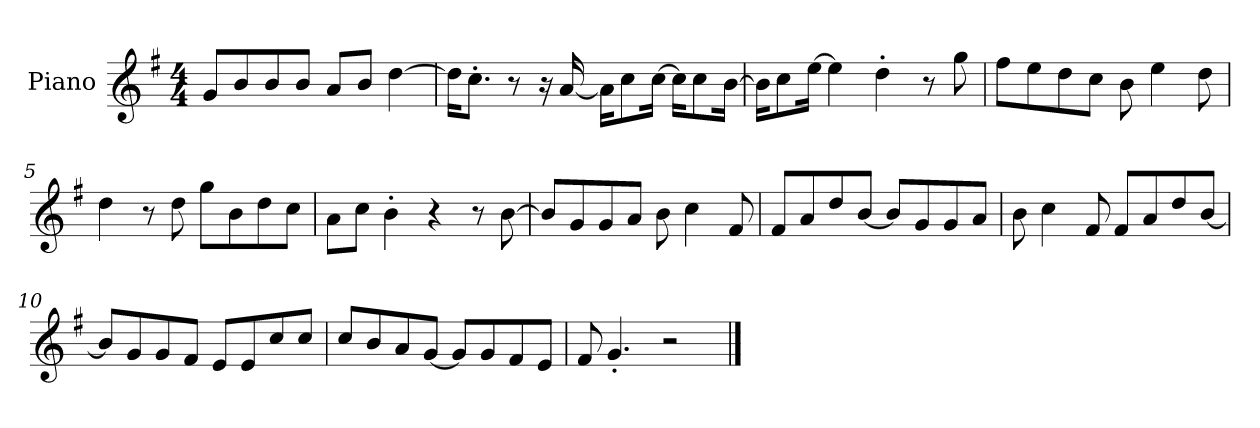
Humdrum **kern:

**kern
*part1
*staff1
*I"Piano
*I'P-no
*clefG2
*k[f#]
*M4/4
*MM90
=1
8g/L
8b/
8b/
8b/J
8a/L
8b/J
[4dd\
=2
16dd\KL]
8.cc'\J
8r
16r
[16a/
16a\KL]
8cc\
[16cc\Jk
16cc\KL]
8cc\
[16b\Jk
=3
16b\KL]
8cc\
[16ee\Jk
4ee\]
4dd'\
8r
8gg\
=4
8ff#\L
8ee\
8dd\
8cc\J
8b\
4ee\
8dd\
!!LO:LB:g=z
=5
4dd\
8r
8dd\
8gg\L
8b\
8dd\
8cc\J
=6
8a\L
8cc\J
4b'\
4r
8r
[8b\
=7
8b/L]
8g/
8g/
8a/J
8b\
4cc\
8f#/
=8
8f#/L
8a/
8dd/
[8b/J
8b/L]
8g/
8g/
8a/J
=9
8b\
4cc\
8f#/
8f#/L
8a/
8dd/
[8b/J
!!LO:LB:g=z
=10
8b/L]
8g/
8g/
8f#/J
8e/L
8e/
8cc/
8cc/J
=11
8cc/L
8b/
8a/
[8g/J
8g/L]
8g/
8f#/
8e/J
=12
8f#/
4.g'/
2r
==
*-
